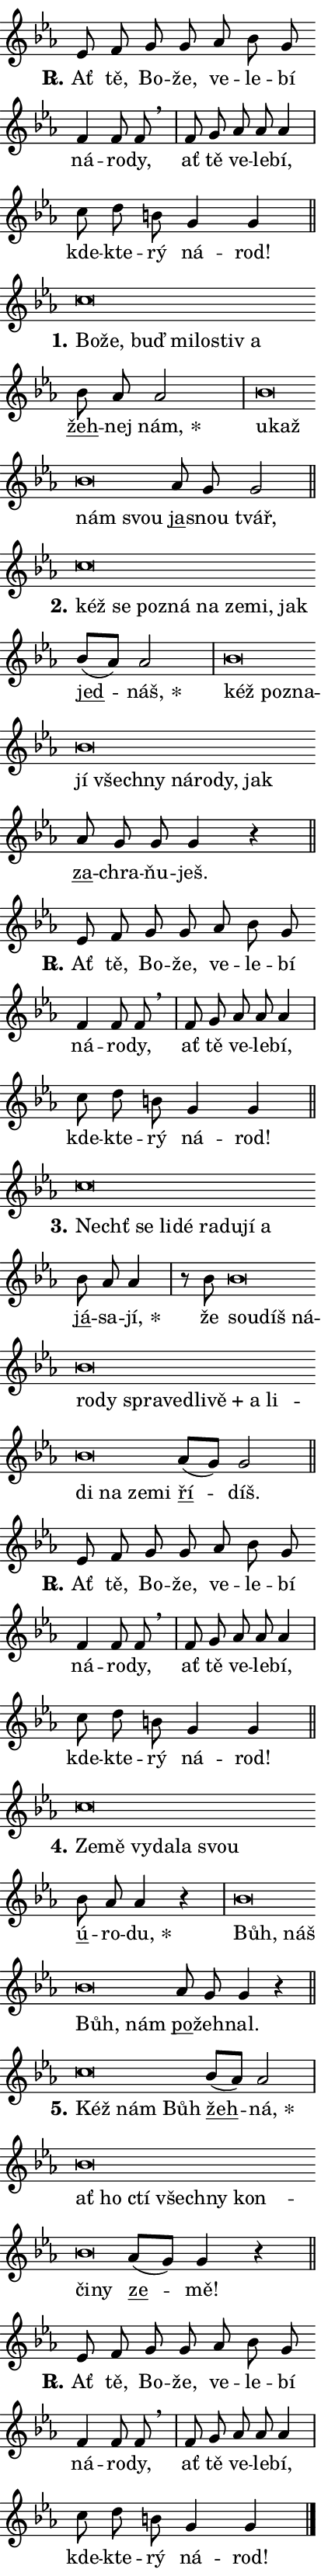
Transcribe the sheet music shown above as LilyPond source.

\version "2.24.0"
\header { tagline = "" }
\paper {
  indent = 0\cm
  top-margin = 0\cm
  right-margin = 0.13\cm % to fit lyric hyphens
  bottom-margin = 0\cm
  left-margin = 0\cm
  paper-width = 7\cm
  page-breaking = #ly:one-page-breaking
  system-system-spacing.basic-distance = #11
  score-system-spacing.basic-distance = #11
  ragged-last = ##f
}


%% Author: Thomas Morley
%% https://lists.gnu.org/archive/html/lilypond-user/2020-05/msg00002.html
#(define (line-position grob)
"Returns position of @var[grob} in current system:
   @code{'start}, if at first time-step
   @code{'end}, if at last time-step
   @code{'middle} otherwise
"
  (let* ((col (ly:item-get-column grob))
         (ln (ly:grob-object col 'left-neighbor))
         (rn (ly:grob-object col 'right-neighbor))
         (col-to-check-left (if (ly:grob? ln) ln col))
         (col-to-check-right (if (ly:grob? rn) rn col))
         (break-dir-left
           (and
             (ly:grob-property col-to-check-left 'non-musical #f)
             (ly:item-break-dir col-to-check-left)))
         (break-dir-right
           (and
             (ly:grob-property col-to-check-right 'non-musical #f)
             (ly:item-break-dir col-to-check-right))))
        (cond ((eqv? 1 break-dir-left) 'start)
              ((eqv? -1 break-dir-right) 'end)
              (else 'middle))))

#(define (tranparent-at-line-position vctor)
  (lambda (grob)
  "Relying on @code{line-position} select the relevant enry from @var{vctor}.
Used to determine transparency,"
    (case (line-position grob)
      ((end) (not (vector-ref vctor 0)))
      ((middle) (not (vector-ref vctor 1)))
      ((start) (not (vector-ref vctor 2))))))

noteHeadBreakVisibility =
#(define-music-function (break-visibility)(vector?)
"Makes @code{NoteHead}s transparent relying on @var{break-visibility}"
#{
  \override NoteHead.transparent =
    #(tranparent-at-line-position break-visibility)
#})

#(define delete-ledgers-for-transparent-note-heads
  (lambda (grob)
    "Reads whether a @code{NoteHead} is transparent.
If so this @code{NoteHead} is removed from @code{'note-heads} from
@var{grob}, which is supposed to be @code{LedgerLineSpanner}.
As a result ledgers are not printed for this @code{NoteHead}"
    (let* ((nhds-array (ly:grob-object grob 'note-heads))
           (nhds-list
             (if (ly:grob-array? nhds-array)
                 (ly:grob-array->list nhds-array)
                 '()))
           ;; Relies on the transparent-property being done before
           ;; Staff.LedgerLineSpanner.after-line-breaking is executed.
           ;; This is fragile ...
           (to-keep
             (remove
               (lambda (nhd)
                 (ly:grob-property nhd 'transparent #f))
               nhds-list)))
      ;; TODO find a better method to iterate over grob-arrays, similiar
      ;; to filter/remove etc for lists
      ;; For now rebuilt from scratch
      (set! (ly:grob-object grob 'note-heads)  '())
      (for-each
        (lambda (nhd)
          (ly:pointer-group-interface::add-grob grob 'note-heads nhd))
        to-keep))))

squashNotes = {
  \override NoteHead.X-extent = #'(-0.2 . 0.2)
  \override NoteHead.Y-extent = #'(-0.75 . 0)
  \override NoteHead.stencil =
    #(lambda (grob)
       (let ((pos (ly:grob-property grob 'staff-position)))
         (begin
           (if (< pos -7) (display "ERROR: Lower brevis then expected\n") (display "OK: Expected brevis position\n"))
           (if (<= pos -6) ly:text-interface::print ly:note-head::print))))
}
unSquashNotes = {
  \revert NoteHead.X-extent
  \revert NoteHead.Y-extent
  \revert NoteHead.stencil
}

hideNotes = \noteHeadBreakVisibility #begin-of-line-visible
unHideNotes = \noteHeadBreakVisibility #all-visible

% work-around for resetting accidentals
% https://lilypond.org/doc/v2.23/Documentation/notation/displaying-rhythms#unmetered-music
cadenzaMeasure = {
  \cadenzaOff
  \partial 1024 s1024
  \cadenzaOn
}

#(define-markup-command (accent layout props text) (markup?)
  "Underline accented syllable"
  (interpret-markup layout props
    #{\markup \override #'(offset . 4.3) \underline { #text }#}))

responsum = \markup \concat {
  "R" \hspace #-1.05 \path #0.1 #'((moveto 0 0.07) (lineto 0.9 0.8)) \hspace #0.05 "."
}

spaceSize = #0.6828661417322834 % exact space size for TeX Gyre Schola

\layout {
  \context {
    \Staff
    \remove "Time_signature_engraver"
    \override LedgerLineSpanner.after-line-breaking = #delete-ledgers-for-transparent-note-heads
  }
  \context {
    \Lyrics {
      \override LyricSpace.minimum-distance = \spaceSize
      \override LyricText.font-name = #"TeX Gyre Schola"
      \override LyricText.font-size = 1
      \override StanzaNumber.font-name = #"TeX Gyre Schola Bold"
      \override StanzaNumber.font-size = 1
    }
  }
  \context {
    \Score 
    \override NoteHead.text =
      #(lambda (grob) 
        (let ((pos (ly:grob-property grob 'staff-position)))
          #{\markup {
            \combine
              \halign #-0.55 \raise #(if (= pos -6) 0 0.5) \override #'(thickness . 2) \draw-line #'(3.2 . 0)
              \musicglyph "noteheads.sM1"
          }#}))
  }
}

% magnetic-lyrics.ily
%
%   written by
%     Jean Abou Samra <jean@abou-samra.fr>
%     Werner Lemberg <wl@gnu.org>
%
%   adapted by
%     Jiri Hon <jiri.hon@gmail.com>
%
% Version 2022-Apr-15

% https://www.mail-archive.com/lilypond-user@gnu.org/msg149350.html

#(define (Left_hyphen_pointer_engraver context)
   "Collect syllable-hyphen-syllable occurrences in lyrics and store
them in properties.  This engraver only looks to the left.  For
example, if the lyrics input is @code{foo -- bar}, it does the
following.

@itemize @bullet
@item
Set the @code{text} property of the @code{LyricHyphen} grob between
@q{foo} and @q{bar} to @code{foo}.

@item
Set the @code{left-hyphen} property of the @code{LyricText} grob with
text @q{foo} to the @code{LyricHyphen} grob between @q{foo} and
@q{bar}.
@end itemize

Use this auxiliary engraver in combination with the
@code{lyric-@/text::@/apply-@/magnetic-@/offset!} hook."
   (let ((hyphen #f)
         (text #f))
     (make-engraver
      (acknowledgers
       ((lyric-syllable-interface engraver grob source-engraver)
        (set! text grob)))
      (end-acknowledgers
       ((lyric-hyphen-interface engraver grob source-engraver)
        ;(when (not (grob::has-interface grob 'lyric-space-interface))
          (set! hyphen grob)));)
      ((stop-translation-timestep engraver)
       (when (and text hyphen)
         (ly:grob-set-object! text 'left-hyphen hyphen))
       (set! text #f)
       (set! hyphen #f)))))

#(define (lyric-text::apply-magnetic-offset! grob)
   "If the space between two syllables is less than the value in
property @code{LyricText@/.details@/.squash-threshold}, move the right
syllable to the left so that it gets concatenated with the left
syllable.

Use this function as a hook for
@code{LyricText@/.after-@/line-@/breaking} if the
@code{Left_@/hyphen_@/pointer_@/engraver} is active."
   (let ((hyphen (ly:grob-object grob 'left-hyphen #f)))
     (when hyphen
       (let ((left-text (ly:spanner-bound hyphen LEFT)))
         (when (grob::has-interface left-text 'lyric-syllable-interface)
           (let* ((common (ly:grob-common-refpoint grob left-text X))
                  (this-x-ext (ly:grob-extent grob common X))
                  (left-x-ext
                   (begin
                     ;; Trigger magnetism for left-text.
                     (ly:grob-property left-text 'after-line-breaking)
                     (ly:grob-extent left-text common X)))
                  ;; `delta` is the gap width between two syllables.
                  (delta (- (interval-start this-x-ext)
                            (interval-end left-x-ext)))
                  (details (ly:grob-property grob 'details))
                  (threshold (assoc-get 'squash-threshold details 0.2)))
             (when (< delta threshold)
               (let* (;; We have to manipulate the input text so that
                      ;; ligatures crossing syllable boundaries are not
                      ;; disabled.  For languages based on the Latin
                      ;; script this is essentially a beautification.
                      ;; However, for non-Western scripts it can be a
                      ;; necessity.
                      (lt (ly:grob-property left-text 'text))
                      (rt (ly:grob-property grob 'text))
                      (is-space (grob::has-interface hyphen 'lyric-space-interface))
                      (space (if is-space " " ""))
                      (extra-delta (if is-space spaceSize 0))
                      ;; Append new syllable.
                      (ltrt-space (if (and (string? lt) (string? rt))
                                (string-append lt space rt)
                                (make-concat-markup (list lt space rt))))
                      ;; Right-align `ltrt` to the right side.
                      (ltrt-space-markup (grob-interpret-markup
                               grob
                               (make-translate-markup
                                (cons (interval-length this-x-ext) 0)
                                (make-right-align-markup ltrt-space)))))
                 (begin
                   ;; Don't print `left-text`.
                   (ly:grob-set-property! left-text 'stencil #f)
                   ;; Set text and stencil (which holds all collected
                   ;; syllables so far) and shift it to the left.
                   (ly:grob-set-property! grob 'text ltrt-space)
                   (ly:grob-set-property! grob 'stencil ltrt-space-markup)
                   (ly:grob-translate-axis! grob (- (- delta extra-delta)) X))))))))))


#(define (lyric-hyphen::displace-bounds-first grob)
   ;; Make very sure this callback isn't triggered too early.
   (let ((left (ly:spanner-bound grob LEFT))
         (right (ly:spanner-bound grob RIGHT)))
     (ly:grob-property left 'after-line-breaking)
     (ly:grob-property right 'after-line-breaking)
     (ly:lyric-hyphen::print grob)))

squashThreshold = #0.4

\layout {
  \context {
    \Lyrics
    \consists #Left_hyphen_pointer_engraver
    \override LyricText.after-line-breaking =
      #lyric-text::apply-magnetic-offset!
    \override LyricHyphen.stencil = #lyric-hyphen::displace-bounds-first
    \override LyricText.details.squash-threshold = \squashThreshold
    \override LyricHyphen.minimum-distance = 0
    \override LyricHyphen.minimum-length = \squashThreshold
  }
}

squashText = \override LyricText.details.squash-threshold = 9999
unSquashText = \override LyricText.details.squash-threshold = \squashThreshold

leftText = \override LyricText.self-alignment-X = #LEFT
unLeftText = \revert LyricText.self-alignment-X

starOffset = #(lambda (grob) 
                (let ((x_offset (ly:self-alignment-interface::aligned-on-x-parent grob)))
                  (if (= x_offset 0) 0 (+ x_offset 1.2))))

star = #(define-music-function (syllable)(string?)
"Append star separator at the end of a syllable"
#{
  \once \override LyricText.X-offset = #starOffset
  \lyricmode { \markup {
    #syllable
    \override #'((font-name . "TeX Gyre Schola Bold")) \hspace #0.2 \lower #0.65 \larger "*"
  } }
#})

starAccent = #(define-music-function (syllable)(string?)
"Append star separator at the end of a syllable and make accent"
#{
  \once \override LyricText.X-offset = #starOffset
  \lyricmode { \markup {
    \accent #syllable
    \override #'((font-name . "TeX Gyre Schola Bold")) \hspace #0.2 \lower #0.65 \larger "*"
  } }
#})

breath = #(define-music-function (syllable)(string?)
"Append breathing indicator at the end of a syllable"
#{
  \lyricmode { \markup { #syllable "+" } }
#})

optionalBreath = #(define-music-function (syllable)(string?)
"Append optional breathing indicator at the end of a syllable"
#{
  \lyricmode { \markup { #syllable "(+)" } }
#})


\score {
    <<
        \new Voice = "melody" { \cadenzaOn \key es \major \relative { es'8 f g g as bes g \bar "" f4 f8 f \breathe \cadenzaMeasure \bar "|" f g as as as4 \cadenzaMeasure \bar "|" c8 d b g4 g \cadenzaMeasure \bar "||" \break } }
        \new Lyrics \lyricsto "melody" { \lyricmode { \set stanza = \responsum
Ať tě, Bo -- že, ve -- le -- bí ná -- ro -- dy, ať tě ve -- le -- bí, kde -- kte -- rý ná -- rod! } }
    >>
    \layout {}
}

\score {
    <<
        \new Voice = "melody" { \cadenzaOn \key es \major \relative { \squashNotes c''\breve*1/16 \hideNotes \breve*1/16 \bar "" \breve*1/16 \bar "" \breve*1/16 \bar "" \breve*1/16 \bar "" \breve*1/16 \breve*1/16 \bar "" \unHideNotes \unSquashNotes \bar "" bes8 as as2 \cadenzaMeasure \bar "|" \squashNotes bes\breve*1/16 \hideNotes \breve*1/16 \bar "" \breve*1/16 \breve*1/16 \bar "" \unHideNotes \unSquashNotes \bar "" as8 g g2 \cadenzaMeasure \bar "||" \break } }
        \new Lyrics \lyricsto "melody" { \lyricmode { \set stanza = "1."
\leftText Bo -- \squashText že, buď mi -- lo -- stiv a \unLeftText \unSquashText \markup \accent žeh -- nej \star nám, \leftText u -- \squashText kaž nám svou \unLeftText \unSquashText \markup \accent ja -- snou tvář, } }
    >>
    \layout {}
}

\score {
    <<
        \new Voice = "melody" { \cadenzaOn \key es \major \relative { \squashNotes c''\breve*1/16 \hideNotes \breve*1/16 \bar "" \breve*1/16 \bar "" \breve*1/16 \bar "" \breve*1/16 \bar "" \breve*1/16 \bar "" \breve*1/16 \breve*1/16 \bar "" \unHideNotes \unSquashNotes \bar "" bes8[( as)] as2 \cadenzaMeasure \bar "|" \squashNotes bes\breve*1/16 \hideNotes \breve*1/16 \bar "" \breve*1/16 \bar "" \breve*1/16 \bar "" \breve*1/16 \bar "" \breve*1/16 \bar "" \breve*1/16 \bar "" \breve*1/16 \bar "" \breve*1/16 \breve*1/16 \bar "" \unHideNotes \unSquashNotes \bar "" as8 g g g4 r \cadenzaMeasure \bar "||" \break } }
        \new Lyrics \lyricsto "melody" { \lyricmode { \set stanza = "2."
\leftText kéž \squashText se po -- zná na ze -- mi, jak \unLeftText \unSquashText \markup \accent jed -- \star náš, \leftText kéž \squashText po -- zna -- jí všech -- ny ná -- ro -- dy, jak \unLeftText \unSquashText \markup \accent za -- chra -- ňu -- ješ. } }
    >>
    \layout {}
}

\score {
    <<
        \new Voice = "melody" { \cadenzaOn \key es \major \relative { es'8 f g g as bes g \bar "" f4 f8 f \breathe \cadenzaMeasure \bar "|" f g as as as4 \cadenzaMeasure \bar "|" c8 d b g4 g \cadenzaMeasure \bar "||" \break } }
        \new Lyrics \lyricsto "melody" { \lyricmode { \set stanza = \responsum
Ať tě, Bo -- že, ve -- le -- bí ná -- ro -- dy, ať tě ve -- le -- bí, kde -- kte -- rý ná -- rod! } }
    >>
    \layout {}
}

\score {
    <<
        \new Voice = "melody" { \cadenzaOn \key es \major \relative { \squashNotes c''\breve*1/16 \hideNotes \breve*1/16 \bar "" \breve*1/16 \bar "" \breve*1/16 \bar "" \breve*1/16 \bar "" \breve*1/16 \bar "" \breve*1/16 \breve*1/16 \bar "" \unHideNotes \unSquashNotes \bar "" bes8 as as4 \cadenzaMeasure \bar "|" r8 bes8 \squashNotes bes\breve*1/16 \hideNotes \breve*1/16 \bar "" \breve*1/16 \bar "" \breve*1/16 \bar "" \breve*1/16 \bar "" \breve*1/16 \bar "" \breve*1/16 \bar "" \breve*1/16 \bar "" \breve*1/16 \bar "" \breve*1/16 \bar "" \breve*1/16 \bar "" \breve*1/16 \bar "" \breve*1/16 \bar "" \breve*1/16 \breve*1/16 \bar "" \unHideNotes \unSquashNotes \bar "" as8[( g)] g2 \cadenzaMeasure \bar "||" \break } }
        \new Lyrics \lyricsto "melody" { \lyricmode { \set stanza = "3."
\leftText Nechť \squashText se li -- dé ra -- du -- jí a \unLeftText \unSquashText \markup \accent já -- sa -- \star jí, že \leftText sou -- \squashText díš ná -- ro -- dy spra -- ve -- dli -- \breath "vě" a li -- di na ze -- mi \unLeftText \unSquashText \markup \accent ří -- díš. } }
    >>
    \layout {}
}

\score {
    <<
        \new Voice = "melody" { \cadenzaOn \key es \major \relative { es'8 f g g as bes g \bar "" f4 f8 f \breathe \cadenzaMeasure \bar "|" f g as as as4 \cadenzaMeasure \bar "|" c8 d b g4 g \cadenzaMeasure \bar "||" \break } }
        \new Lyrics \lyricsto "melody" { \lyricmode { \set stanza = \responsum
Ať tě, Bo -- že, ve -- le -- bí ná -- ro -- dy, ať tě ve -- le -- bí, kde -- kte -- rý ná -- rod! } }
    >>
    \layout {}
}

\score {
    <<
        \new Voice = "melody" { \cadenzaOn \key es \major \relative { \squashNotes c''\breve*1/16 \hideNotes \breve*1/16 \bar "" \breve*1/16 \bar "" \breve*1/16 \bar "" \breve*1/16 \breve*1/16 \bar "" \unHideNotes \unSquashNotes \bar "" bes8 as as4 r \cadenzaMeasure \bar "|" \squashNotes bes\breve*1/16 \hideNotes \breve*1/16 \bar "" \breve*1/16 \breve*1/16 \bar "" \unHideNotes \unSquashNotes \bar "" as8 g g4 r \cadenzaMeasure \bar "||" \break } }
        \new Lyrics \lyricsto "melody" { \lyricmode { \set stanza = "4."
\leftText Ze -- \squashText mě vy -- da -- la svou \unLeftText \unSquashText \markup \accent ú -- ro -- \star du, \leftText Bůh, \squashText náš Bůh, nám \unLeftText \unSquashText \markup \accent po -- žeh -- nal. } }
    >>
    \layout {}
}

\score {
    <<
        \new Voice = "melody" { \cadenzaOn \key es \major \relative { \squashNotes c''\breve*1/16 \hideNotes \breve*1/16 \breve*1/16 \bar "" \unHideNotes \unSquashNotes \bar "" bes8[( as)] as2 \cadenzaMeasure \bar "|" \squashNotes bes\breve*1/16 \hideNotes \breve*1/16 \bar "" \breve*1/16 \bar "" \breve*1/16 \bar "" \breve*1/16 \bar "" \breve*1/16 \bar "" \breve*1/16 \breve*1/16 \bar "" \unHideNotes \unSquashNotes \bar "" as8[( g)] g4 r \cadenzaMeasure \bar "||" \break } }
        \new Lyrics \lyricsto "melody" { \lyricmode { \set stanza = "5."
\leftText Kéž \squashText nám Bůh \unLeftText \unSquashText \markup \accent žeh -- \star ná, \leftText ať \squashText ho ctí všech -- ny kon -- či -- ny \unLeftText \unSquashText \markup \accent ze -- mě! } }
    >>
    \layout {}
}

\score {
    <<
        \new Voice = "melody" { \cadenzaOn \key es \major \relative { es'8 f g g as bes g \bar "" f4 f8 f \breathe \cadenzaMeasure \bar "|" f g as as as4 \cadenzaMeasure \bar "|" c8 d b g4 g \cadenzaMeasure \bar "||" \break } \bar "|." }
        \new Lyrics \lyricsto "melody" { \lyricmode { \set stanza = \responsum
Ať tě, Bo -- že, ve -- le -- bí ná -- ro -- dy, ať tě ve -- le -- bí, kde -- kte -- rý ná -- rod! } }
    >>
    \layout {}
}
